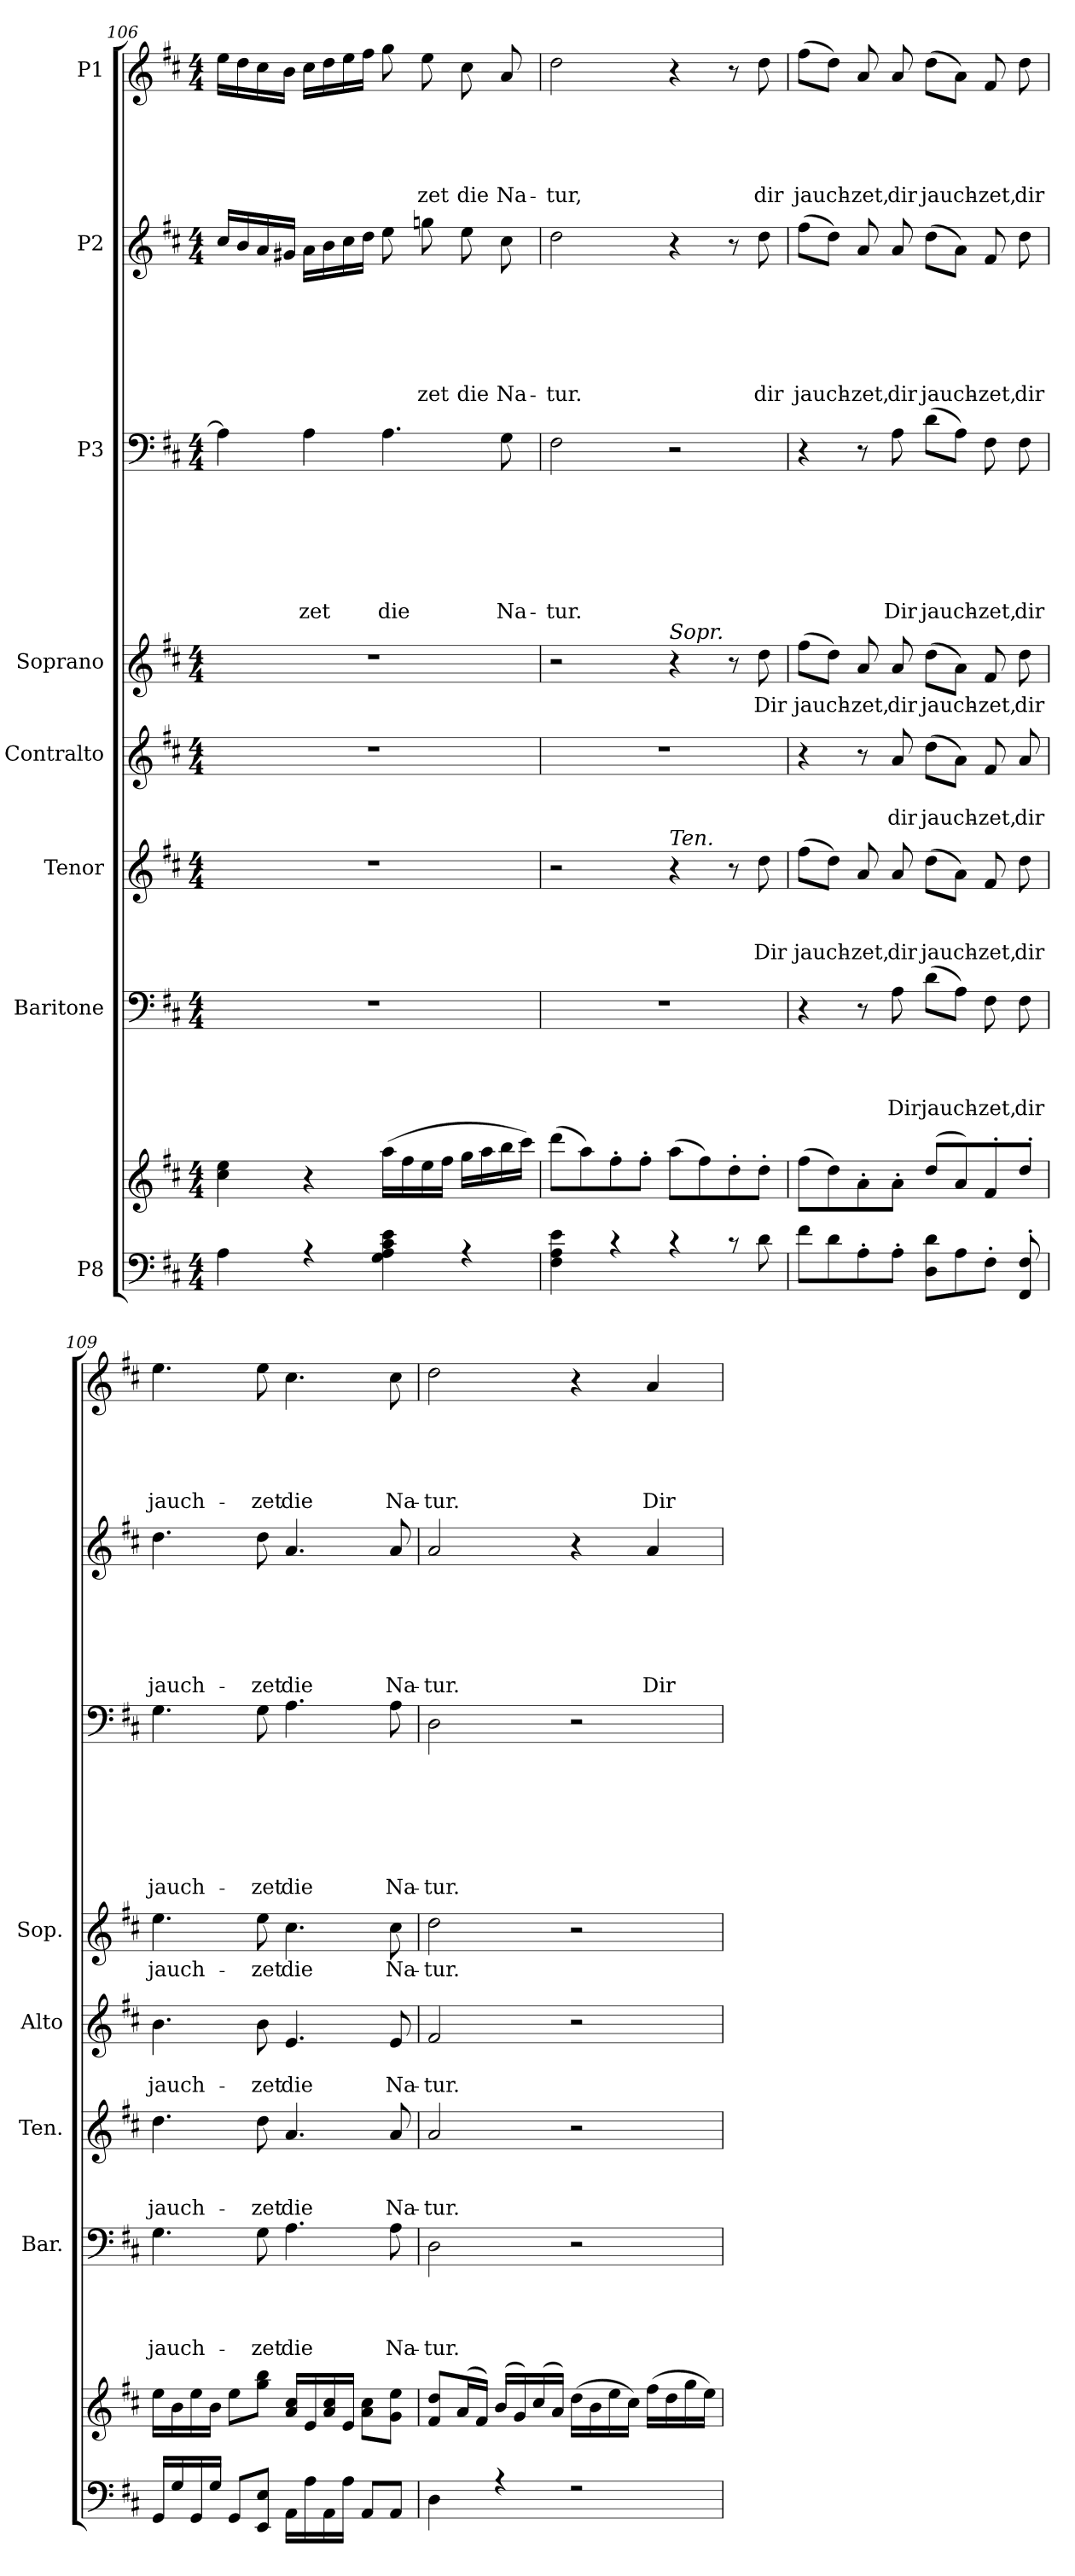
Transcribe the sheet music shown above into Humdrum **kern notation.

**kern	**kern	**kern	**text	**text	**text	**text	**kern	**text	**text	**text	**kern	**text	**text	**kern	**text	**kern	**text	**text	**text	**text	**text	**text	**text	**kern	**text	**text	**text	**text	**text	**text	**kern	**text	**text	**text	**text	**text
*part8	*part8	*part7	*part7	*part7	*part7	*part7	*part6	*part6	*part6	*part6	*part5	*part5	*part5	*part4	*part4	*part3	*part3	*part3	*part3	*part3	*part3	*part3	*part3	*part2	*part2	*part2	*part2	*part2	*part2	*part2	*part1	*part1	*part1	*part1	*part1	*part1
*staff9	*staff8	*staff7	*staff7	*staff7	*staff7	*staff7	*staff6	*staff6	*staff6	*staff6	*staff5	*staff5	*staff5	*staff4	*staff4	*staff3	*staff3	*staff3	*staff3	*staff3	*staff3	*staff3	*staff3	*staff2	*staff2	*staff2	*staff2	*staff2	*staff2	*staff2	*staff1	*staff1	*staff1	*staff1	*staff1	*staff1
*I"P8	*	*I"Baritone	*	*	*	*	*I"Tenor	*	*	*	*I"Contralto	*	*	*I"Soprano	*	*I"P3	*	*	*	*	*	*	*	*I"P2	*	*	*	*	*	*	*I"P1	*	*	*	*	*
*	*	*I'Bar.	*	*	*	*	*I'Ten.	*	*	*	*I'Alto	*	*	*I'Sop.	*	*	*	*	*	*	*	*	*	*	*	*	*	*	*	*	*	*	*	*	*	*
*clefF4	*clefG2	*clefF4	*	*	*	*	*clefG2	*	*	*	*clefG2	*	*	*clefG2	*	*clefF4	*	*	*	*	*	*	*	*clefG2	*	*	*	*	*	*	*clefG2	*	*	*	*	*
*	*	*	*	*	*	*	*ITrd7c12	*	*	*	*	*	*	*	*	*	*	*	*	*	*	*	*	*ITrd7c12	*	*	*	*	*	*	*	*	*	*	*	*
*k[f#c#]	*k[f#c#]	*k[f#c#]	*	*	*	*	*k[f#c#]	*	*	*	*k[f#c#]	*	*	*k[f#c#]	*	*k[f#c#]	*	*	*	*	*	*	*	*k[f#c#]	*	*	*	*	*	*	*k[f#c#]	*	*	*	*	*
*D:	*D:	*D:	*	*	*	*	*D:	*	*	*	*D:	*	*	*D:	*	*D:	*	*	*	*	*	*	*	*D:	*	*	*	*	*	*	*D:	*	*	*	*	*
*M4/4	*M4/4	*M4/4	*	*	*	*	*M4/4	*	*	*	*M4/4	*	*	*M4/4	*	*M4/4	*	*	*	*	*	*	*	*M4/4	*	*	*	*	*	*	*M4/4	*	*	*	*	*
=106	=106	=106	=106	=106	=106	=106	=106	=106	=106	=106	=106	=106	=106	=106	=106	=106	=106	=106	=106	=106	=106	=106	=106	=106	=106	=106	=106	=106	=106	=106	=106	=106	=106	=106	=106	=106
*^	*^	*	*	*	*	*	*	*	*	*	*	*	*	*	*	*	*	*	*	*	*	*	*	*	*	*	*	*	*	*	*	*	*	*	*	*
*	*	*	*^	*	*	*	*	*	*	*	*	*	*	*	*	*	*	*	*	*	*	*	*	*	*	*	*	*	*	*	*	*	*	*	*	*	*	*
4A\	1ryy	1ryy	1ryy	4cc#\ 4ee\	1r	.	.	.	.	1r	.	.	.	1r	.	.	1r	.	4A\]	.	.	.	.	.	.	.	16c#/LL	.	.	.	.	.	.	16ee\LL	.	.	.	.	.
.	.	.	.	.	.	.	.	.	.	.	.	.	.	.	.	.	.	.	.	.	.	.	.	.	.	.	16B/	.	.	.	.	.	.	16dd\	.	.	.	.	.
.	.	.	.	.	.	.	.	.	.	.	.	.	.	.	.	.	.	.	.	.	.	.	.	.	.	.	16A/	.	.	.	.	.	.	16cc#\	.	.	.	.	.
.	.	.	.	.	.	.	.	.	.	.	.	.	.	.	.	.	.	.	.	.	.	.	.	.	.	.	16G#X/JJ	.	.	.	.	.	.	16b\JJ	.	.	.	.	.
!	!	!	!	!	!	!	!	!	!	!	!	!	!	!	!	!	!	!	!	!	!	!	!	!	!	!LO:LY:b	!	!	!	!	!	!	!	!	!	!	!	!	!
4r	.	.	.	4r	.	.	.	.	.	.	.	.	.	.	.	.	.	.	4A\	.	.	.	.	.	.	-zet	16A\LL	.	.	.	.	.	.	16cc#\LL	.	.	.	.	.
.	.	.	.	.	.	.	.	.	.	.	.	.	.	.	.	.	.	.	.	.	.	.	.	.	.	.	16B\	.	.	.	.	.	.	16dd\	.	.	.	.	.
.	.	.	.	.	.	.	.	.	.	.	.	.	.	.	.	.	.	.	.	.	.	.	.	.	.	.	16c#\	.	.	.	.	.	.	16ee\	.	.	.	.	.
.	.	.	.	.	.	.	.	.	.	.	.	.	.	.	.	.	.	.	.	.	.	.	.	.	.	.	16d\JJ	.	.	.	.	.	.	16ff#\JJ	.	.	.	.	.
!	!	!	!	!	!	!	!	!	!	!	!	!	!	!	!	!	!	!	!	!	!	!	!	!	!	!LO:LY:b	!	!	!	!	!	!	!	!	!	!	!	!	!
4G\ 4A\ 4c#\ 4e\	.	.	.	(>16aa\LL	.	.	.	.	.	.	.	.	.	.	.	.	.	.	4.A\	.	.	.	.	.	.	die	8e\	.	.	.	.	.	.	8gg\	.	.	.	.	.
.	.	.	.	16ff#\	.	.	.	.	.	.	.	.	.	.	.	.	.	.	.	.	.	.	.	.	.	.	.	.	.	.	.	.	.	.	.	.	.	.	.
!	!	!	!	!	!	!	!	!	!	!	!	!	!	!	!	!	!	!	!	!	!	!	!	!	!	!	!	!	!	!	!	!	!LO:LY:b	!	!	!	!	!	!LO:LY:b
.	.	.	.	16ee\	.	.	.	.	.	.	.	.	.	.	.	.	.	.	.	.	.	.	.	.	.	.	8gni\	.	.	.	.	.	-zet	8ee\	.	.	.	.	-zet
.	.	.	.	16ff#\JJ	.	.	.	.	.	.	.	.	.	.	.	.	.	.	.	.	.	.	.	.	.	.	.	.	.	.	.	.	.	.	.	.	.	.	.
!	!	!	!	!	!	!	!	!	!	!	!	!	!	!	!	!	!	!	!	!	!	!	!	!	!	!	!	!	!	!	!	!	!LO:LY:b	!	!	!	!	!	!LO:LY:b
4r	.	.	.	16gg\LL	.	.	.	.	.	.	.	.	.	.	.	.	.	.	.	.	.	.	.	.	.	.	8e\	.	.	.	.	.	die	8cc#\	.	.	.	.	die
.	.	.	.	16aa\	.	.	.	.	.	.	.	.	.	.	.	.	.	.	.	.	.	.	.	.	.	.	.	.	.	.	.	.	.	.	.	.	.	.	.
!	!	!	!	!	!	!	!	!	!	!	!	!	!	!	!	!	!	!	!	!	!	!	!	!	!	!LO:LY:b	!	!	!	!	!	!	!LO:LY:b	!	!	!	!	!	!LO:LY:b
.	.	.	.	16bb\	.	.	.	.	.	.	.	.	.	.	.	.	.	.	8G\	.	.	.	.	.	.	Na-	8c#\	.	.	.	.	.	Na-	8a/	.	.	.	.	Na-
.	.	.	.	16ccc#\JJ)	.	.	.	.	.	.	.	.	.	.	.	.	.	.	.	.	.	.	.	.	.	.	.	.	.	.	.	.	.	.	.	.	.	.	.
!!LO:PB:g=z
=107	=107	=107	=107	=107	=107	=107	=107	=107	=107	=107	=107	=107	=107	=107	=107	=107	=107	=107	=107	=107	=107	=107	=107	=107	=107	=107	=107	=107	=107	=107	=107	=107	=107	=107	=107	=107	=107	=107	=107
!	!	!	!	!	!	!	!	!	!	!	!	!	!	!	!	!	!	!	!	!	!	!	!	!	!	!LO:LY:b	!	!	!	!	!	!	!LO:LY:b	!	!	!	!	!	!LO:LY:b
4F#\ 4A\ 4e\	1ryy	1ryy	1ryy	(>8ddd\L	1r	.	.	.	.	2r	.	.	.	1r	.	.	2r	.	2F#\	.	.	.	.	.	.	-tur.	2d\	.	.	.	.	.	-tur.	2dd\	.	.	.	.	-tur,
.	.	.	.	8aa\)	.	.	.	.	.	.	.	.	.	.	.	.	.	.	.	.	.	.	.	.	.	.	.	.	.	.	.	.	.	.	.	.	.	.	.
4r	.	.	.	8ff#'>\	.	.	.	.	.	.	.	.	.	.	.	.	.	.	.	.	.	.	.	.	.	.	.	.	.	.	.	.	.	.	.	.	.	.	.
.	.	.	.	8ff#'>\J	.	.	.	.	.	.	.	.	.	.	.	.	.	.	.	.	.	.	.	.	.	.	.	.	.	.	.	.	.	.	.	.	.	.	.
!	!	!	!	!	!	!	!	!	!	!	!	!	!	!	!	!	!LO:TX:a:i:t=Sopr.	!	!	!	!	!	!	!	!	!	!	!	!	!	!	!	!	!	!	!	!	!	!
!	!	!	!	!	!	!	!	!	!	!LO:TX:a:i:t=Ten.	!	!	!	!	!	!	!	!	!	!	!	!	!	!	!	!	!	!	!	!	!	!	!	!	!	!	!	!	!
4r	.	.	.	(>8aa\L	.	.	.	.	.	4r	.	.	.	.	.	.	4r	.	2r	.	.	.	.	.	.	.	4r	.	.	.	.	.	.	4r	.	.	.	.	.
.	.	.	.	8ff#\)	.	.	.	.	.	.	.	.	.	.	.	.	.	.	.	.	.	.	.	.	.	.	.	.	.	.	.	.	.	.	.	.	.	.	.
8r	.	.	.	8dd'>\	.	.	.	.	.	8r	.	.	.	.	.	.	8r	.	.	.	.	.	.	.	.	.	8r	.	.	.	.	.	.	8r	.	.	.	.	.
!	!	!	!	!	!	!	!	!	!	!	!	!	!LO:LY:b	!	!	!	!	!LO:LY:b	!	!	!	!	!	!	!	!	!	!	!	!	!	!	!LO:LY:b	!	!	!	!	!	!LO:LY:b
8d\	.	.	.	8dd'>\J	.	.	.	.	.	8d\	.	.	Dir	.	.	.	8dd\	Dir	.	.	.	.	.	.	.	.	8d\	.	.	.	.	.	dir	8dd\	.	.	.	.	dir
=108	=108	=108	=108	=108	=108	=108	=108	=108	=108	=108	=108	=108	=108	=108	=108	=108	=108	=108	=108	=108	=108	=108	=108	=108	=108	=108	=108	=108	=108	=108	=108	=108	=108	=108	=108	=108	=108	=108	=108
!	!	!	!	!	!	!	!	!	!	!	!	!	!LO:LY:b	!	!	!	!	!LO:LY:b	!	!	!	!	!	!	!	!	!	!	!	!	!	!	!LO:LY:b	!	!	!	!	!	!LO:LY:b
8f#\L	1ryy	1ryy	1ryy	(>8ff#\L	4r	.	.	.	.	(>8f#\L	.	.	jauch-	4r	.	.	(>8ff#\L	jauch-	4r	.	.	.	.	.	.	.	(>8f#\L	.	.	.	.	.	jauch-	(>8ff#\L	.	.	.	.	jauch-
8d\	.	.	.	8dd\)	.	.	.	.	.	8d\J)	.	.	.	.	.	.	8dd\J)	.	.	.	.	.	.	.	.	.	8d\J)	.	.	.	.	.	.	8dd\J)	.	.	.	.	.
!	!	!	!	!	!	!	!	!	!	!	!	!	!LO:LY:b	!	!	!	!	!LO:LY:b	!	!	!	!	!	!	!	!	!	!	!	!	!	!	!LO:LY:b	!	!	!	!	!	!LO:LY:b
8A'>\	.	.	.	8a'>\	8r	.	.	.	.	8A/	.	.	-zet,	8r	.	.	8a/	-zet,	8r	.	.	.	.	.	.	.	8A/	.	.	.	.	.	-zet,	8a/	.	.	.	.	-zet,
!	!	!	!	!	!	!	!	!	!LO:LY:b	!	!	!	!LO:LY:b	!	!	!LO:LY:b	!	!LO:LY:b	!	!	!	!	!	!	!	!LO:LY:b	!	!	!	!	!	!	!LO:LY:b	!	!	!	!	!	!LO:LY:b
8A'>\J	.	.	.	8a'>\J	8A\	.	.	.	Dir	8A/	.	.	dir	8a/	.	dir	8a/	dir	8A\	.	.	.	.	.	.	Dir	8A/	.	.	.	.	.	dir	8a/	.	.	.	.	dir
!	!	!	!	!	!	!	!	!	!LO:LY:b	!	!	!	!LO:LY:b	!	!	!LO:LY:b	!	!LO:LY:b	!	!	!	!	!	!	!	!LO:LY:b	!	!	!	!	!	!	!LO:LY:b	!	!	!	!	!	!LO:LY:b
8D\ 8d\L	.	.	.	(<8dd/L	(>8d\L	.	.	.	jauch-	(>8d\L	.	.	jauch-	(>8dd\L	.	jauch-	(>8dd\L	jauch-	(>8d\L	.	.	.	.	.	.	jauch-	(>8d\L	.	.	.	.	.	jauch-	(>8dd\L	.	.	.	.	jauch-
8A\	.	.	.	8a/)	8A\J)	.	.	.	.	8A\J)	.	.	.	8a\J)	.	.	8a\J)	.	8A\J)	.	.	.	.	.	.	.	8A\J)	.	.	.	.	.	.	8a\J)	.	.	.	.	.
!	!	!	!	!	!	!	!	!	!LO:LY:b	!	!	!	!LO:LY:b	!	!	!LO:LY:b	!	!LO:LY:b	!	!	!	!	!	!	!	!LO:LY:b	!	!	!	!	!	!	!LO:LY:b	!	!	!	!	!	!LO:LY:b
8F#'>\J	.	.	.	8f#'>/	8F#\	.	.	.	-zet,	8F#/	.	.	-zet,	8f#/	.	-zet,	8f#/	-zet,	8F#\	.	.	.	.	.	.	-zet,	8F#/	.	.	.	.	.	-zet,	8f#/	.	.	.	.	-zet,
!	!	!	!	!	!	!	!	!	!LO:LY:b	!	!	!	!LO:LY:b	!	!	!LO:LY:b	!	!LO:LY:b	!	!	!	!	!	!	!	!LO:LY:b	!	!	!	!	!	!	!LO:LY:b	!	!	!	!	!	!LO:LY:b
8FF#/'> 8F#/'>	.	.	.	8dd'>/J	8F#\	.	.	.	dir	8d\	.	.	dir	8a/	.	dir	8dd\	dir	8F#\	.	.	.	.	.	.	dir	8d\	.	.	.	.	.	dir	8dd\	.	.	.	.	dir
=109	=109	=109	=109	=109	=109	=109	=109	=109	=109	=109	=109	=109	=109	=109	=109	=109	=109	=109	=109	=109	=109	=109	=109	=109	=109	=109	=109	=109	=109	=109	=109	=109	=109	=109	=109	=109	=109	=109	=109
!	!	!	!	!	!	!	!	!	!LO:LY:b	!	!	!	!LO:LY:b	!	!	!LO:LY:b	!	!LO:LY:b	!	!	!	!	!	!	!	!LO:LY:b	!	!	!	!	!	!	!LO:LY:b	!	!	!	!	!	!LO:LY:b
16GG/LL	1ryy	1ryy	1ryy	16ee\LL	4.G\	.	.	.	jauch-	4.d\	.	.	jauch-	4.b\	.	jauch-	4.ee\	jauch-	4.G\	.	.	.	.	.	.	jauch-	4.d\	.	.	.	.	.	jauch-	4.ee\	.	.	.	.	jauch-
16G/	.	.	.	16b\	.	.	.	.	.	.	.	.	.	.	.	.	.	.	.	.	.	.	.	.	.	.	.	.	.	.	.	.	.	.	.	.	.	.	.
16GG/	.	.	.	16ee\	.	.	.	.	.	.	.	.	.	.	.	.	.	.	.	.	.	.	.	.	.	.	.	.	.	.	.	.	.	.	.	.	.	.	.
16G/JJ	.	.	.	16b\JJ	.	.	.	.	.	.	.	.	.	.	.	.	.	.	.	.	.	.	.	.	.	.	.	.	.	.	.	.	.	.	.	.	.	.	.
8GG/L	.	.	.	8ee\L	.	.	.	.	.	.	.	.	.	.	.	.	.	.	.	.	.	.	.	.	.	.	.	.	.	.	.	.	.	.	.	.	.	.	.
!	!	!	!	!	!	!	!	!	!LO:LY:b	!	!	!	!LO:LY:b	!	!	!LO:LY:b	!	!LO:LY:b	!	!	!	!	!	!	!	!LO:LY:b	!	!	!	!	!	!	!LO:LY:b	!	!	!	!	!	!LO:LY:b
8EE/ 8E/J	.	.	.	8gg\ 8bb\J	8G\	.	.	.	-zet	8d\	.	.	-zet	8b\	.	-zet	8ee\	-zet	8G\	.	.	.	.	.	.	-zet	8d\	.	.	.	.	.	-zet	8ee\	.	.	.	.	-zet
!	!	!	!	!	!	!	!	!	!LO:LY:b	!	!	!	!LO:LY:b	!	!	!LO:LY:b	!	!LO:LY:b	!	!	!	!	!	!	!	!LO:LY:b	!	!	!	!	!	!	!LO:LY:b	!	!	!	!	!	!LO:LY:b
16AA\LL	.	.	.	16a/ 16cc#/LL	4.A\	.	.	.	die	4.A/	.	.	die	4.e/	.	die	4.cc#\	die	4.A\	.	.	.	.	.	.	die	4.A/	.	.	.	.	.	die	4.cc#\	.	.	.	.	die
16A\	.	.	.	16e/	.	.	.	.	.	.	.	.	.	.	.	.	.	.	.	.	.	.	.	.	.	.	.	.	.	.	.	.	.	.	.	.	.	.	.
16AA\	.	.	.	16a/ 16cc#/	.	.	.	.	.	.	.	.	.	.	.	.	.	.	.	.	.	.	.	.	.	.	.	.	.	.	.	.	.	.	.	.	.	.	.
16A\JJ	.	.	.	16e/JJ	.	.	.	.	.	.	.	.	.	.	.	.	.	.	.	.	.	.	.	.	.	.	.	.	.	.	.	.	.	.	.	.	.	.	.
8AA/L	.	.	.	8a\ 8cc#\L	.	.	.	.	.	.	.	.	.	.	.	.	.	.	.	.	.	.	.	.	.	.	.	.	.	.	.	.	.	.	.	.	.	.	.
!	!	!	!	!	!	!	!	!	!LO:LY:b	!	!	!	!LO:LY:b	!	!	!LO:LY:b	!	!LO:LY:b	!	!	!	!	!	!	!	!LO:LY:b	!	!	!	!	!	!	!LO:LY:b	!	!	!	!	!	!LO:LY:b
8AA/J	.	.	.	8g\ 8ee\J	8A\	.	.	.	Na-	8A/	.	.	Na-	8e/	.	Na-	8cc#\	Na-	8A\	.	.	.	.	.	.	Na-	8A/	.	.	.	.	.	Na-	8cc#\	.	.	.	.	Na-
!!LO:PB:g=z
=110	=110	=110	=110	=110	=110	=110	=110	=110	=110	=110	=110	=110	=110	=110	=110	=110	=110	=110	=110	=110	=110	=110	=110	=110	=110	=110	=110	=110	=110	=110	=110	=110	=110	=110	=110	=110	=110	=110	=110
!	!	!	!	!	!	!	!	!	!LO:LY:b	!	!	!	!LO:LY:b	!	!	!LO:LY:b	!	!LO:LY:b	!	!	!	!	!	!	!	!LO:LY:b	!	!	!	!	!	!	!LO:LY:b	!	!	!	!	!	!LO:LY:b
4D\	1ryy	1ryy	1ryy	8f#/ 8dd/L	2D\	.	.	.	-tur.	2A/	.	.	-tur.	2f#/	.	-tur.	2dd\	-tur.	2D\	.	.	.	.	.	.	-tur.	2A/	.	.	.	.	.	-tur.	2dd\	.	.	.	.	-tur.
.	.	.	.	(<16a/L	.	.	.	.	.	.	.	.	.	.	.	.	.	.	.	.	.	.	.	.	.	.	.	.	.	.	.	.	.	.	.	.	.	.	.
.	.	.	.	16f#/JJ)	.	.	.	.	.	.	.	.	.	.	.	.	.	.	.	.	.	.	.	.	.	.	.	.	.	.	.	.	.	.	.	.	.	.	.
4r	.	.	.	(<16b/LL	.	.	.	.	.	.	.	.	.	.	.	.	.	.	.	.	.	.	.	.	.	.	.	.	.	.	.	.	.	.	.	.	.	.	.
.	.	.	.	16g/)	.	.	.	.	.	.	.	.	.	.	.	.	.	.	.	.	.	.	.	.	.	.	.	.	.	.	.	.	.	.	.	.	.	.	.
.	.	.	.	(<16cc#/	.	.	.	.	.	.	.	.	.	.	.	.	.	.	.	.	.	.	.	.	.	.	.	.	.	.	.	.	.	.	.	.	.	.	.
.	.	.	.	16a/JJ)	.	.	.	.	.	.	.	.	.	.	.	.	.	.	.	.	.	.	.	.	.	.	.	.	.	.	.	.	.	.	.	.	.	.	.
2r	.	.	.	(>16dd\LL	2r	.	.	.	.	2r	.	.	.	2r	.	.	2r	.	2r	.	.	.	.	.	.	.	4r	.	.	.	.	.	.	4r	.	.	.	.	.
.	.	.	.	16b\	.	.	.	.	.	.	.	.	.	.	.	.	.	.	.	.	.	.	.	.	.	.	.	.	.	.	.	.	.	.	.	.	.	.	.
.	.	.	.	16ee\	.	.	.	.	.	.	.	.	.	.	.	.	.	.	.	.	.	.	.	.	.	.	.	.	.	.	.	.	.	.	.	.	.	.	.
.	.	.	.	16cc#\JJ)	.	.	.	.	.	.	.	.	.	.	.	.	.	.	.	.	.	.	.	.	.	.	.	.	.	.	.	.	.	.	.	.	.	.	.
!	!	!	!	!	!	!	!	!	!	!	!	!	!	!	!	!	!	!	!	!	!	!	!	!	!	!	!	!	!	!	!	!	!LO:LY:b	!	!	!	!	!	!LO:LY:b
.	.	.	.	(>16ff#\LL	.	.	.	.	.	.	.	.	.	.	.	.	.	.	.	.	.	.	.	.	.	.	4A/	.	.	.	.	.	Dir	4a/	.	.	.	.	Dir
.	.	.	.	16dd\	.	.	.	.	.	.	.	.	.	.	.	.	.	.	.	.	.	.	.	.	.	.	.	.	.	.	.	.	.	.	.	.	.	.	.
.	.	.	.	16gg\	.	.	.	.	.	.	.	.	.	.	.	.	.	.	.	.	.	.	.	.	.	.	.	.	.	.	.	.	.	.	.	.	.	.	.
.	.	.	.	16ee\JJ)	.	.	.	.	.	.	.	.	.	.	.	.	.	.	.	.	.	.	.	.	.	.	.	.	.	.	.	.	.	.	.	.	.	.	.
*v	*v	*	*	*	*	*	*	*	*	*	*	*	*	*	*	*	*	*	*	*	*	*	*	*	*	*	*	*	*	*	*	*	*	*	*	*	*	*	*
*	*v	*v	*v	*	*	*	*	*	*	*	*	*	*	*	*	*	*	*	*	*	*	*	*	*	*	*	*	*	*	*	*	*	*	*	*	*	*	*
=	=	=	=	=	=	=	=	=	=	=	=	=	=	=	=	=	=	=	=	=	=	=	=	=	=	=	=	=	=	=	=	=	=	=	=	=
*-	*-	*-	*-	*-	*-	*-	*-	*-	*-	*-	*-	*-	*-	*-	*-	*-	*-	*-	*-	*-	*-	*-	*-	*-	*-	*-	*-	*-	*-	*-	*-	*-	*-	*-	*-	*-
